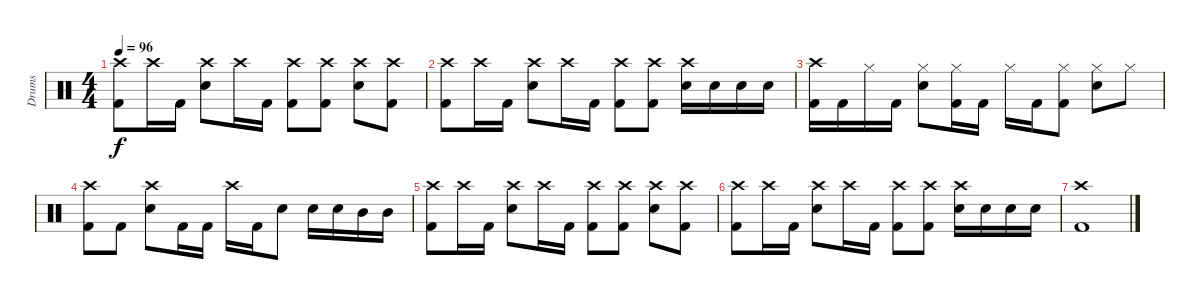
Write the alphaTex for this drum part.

\track ("Drums" "Drums") {instrument percussion}
\staff {score}
\articulation defaults
\ts (4 4)
\tempo 96
\clef neutral
\ks c
("Crash high (hit)" "Kick (hit) 2").8{dy f} "Crash high (hit)".16 "Kick (hit) 2".16 ("Crash high (hit)" "Snare (hit) 2").8 "Crash high (hit)".16 "Kick (hit) 2".16 ("Crash high (hit)" "Kick (hit) 2").8 ("Crash high (hit)" "Kick (hit) 2").8 ("Crash high (hit)" "Snare (hit) 2").8 ("Crash high (hit)" "Kick (hit) 2").8 |
("Crash high (hit)" "Kick (hit) 2").8 "Crash high (hit)".16 "Kick (hit) 2".16 ("Crash high (hit)" "Snare (hit) 2").8 "Crash high (hit)".16 "Kick (hit) 2".16 ("Crash high (hit)" "Kick (hit) 2").8 ("Crash high (hit)" "Kick (hit) 2").8 ("Crash high (hit)" "Snare (hit) 2").16 "Snare (hit) 2".16 "Snare (hit) 2".16 "Snare (hit) 2".16 |
("Crash high (hit)" "Kick (hit) 2").16 "Kick (hit) 2".16 "Hi-Hat (closed)".16 "Kick (hit) 2".16 ("Hi-Hat (closed)" "Snare (hit) 2").8 ("Hi-Hat (closed)" "Kick (hit) 2").16 "Kick (hit) 2".16 "Hi-Hat (closed)".16 "Kick (hit) 2".16 ("Hi-Hat (closed)" "Kick (hit) 2").8 ("Hi-Hat (closed)" "Snare (hit) 2").8 "Hi-Hat (closed)".8 |
("Crash high (hit)" "Kick (hit) 2").8 "Kick (hit) 2".8 ("Crash high (hit)" "Snare (hit) 2").8 "Kick (hit) 2".16 "Kick (hit) 2".16 "Crash high (hit)".16 "Kick (hit) 2".16 "Snare (hit) 2".8 "Snare (hit) 2".16 "Snare (hit) 2".16 "Mid Tom (hit)".16 "Mid Tom (hit)".16 |
("Crash high (hit)" "Kick (hit) 2").8 "Crash high (hit)".16 "Kick (hit) 2".16 ("Crash high (hit)" "Snare (hit) 2").8 "Crash high (hit)".16 "Kick (hit) 2".16 ("Crash high (hit)" "Kick (hit) 2").8 ("Crash high (hit)" "Kick (hit) 2").8 ("Crash high (hit)" "Snare (hit) 2").8 ("Crash high (hit)" "Kick (hit) 2").8 |
("Crash high (hit)" "Kick (hit) 2").8 "Crash high (hit)".16 "Kick (hit) 2".16 ("Crash high (hit)" "Snare (hit) 2").8 "Crash high (hit)".16 "Kick (hit) 2".16 ("Crash high (hit)" "Kick (hit) 2").8 ("Crash high (hit)" "Kick (hit) 2").8 ("Crash high (hit)" "Snare (hit) 2").16 "Snare (hit) 2".16 "Snare (hit) 2".16 "Snare (hit) 2".16 |
("Crash high (hit)" "Kick (hit) 2").1
